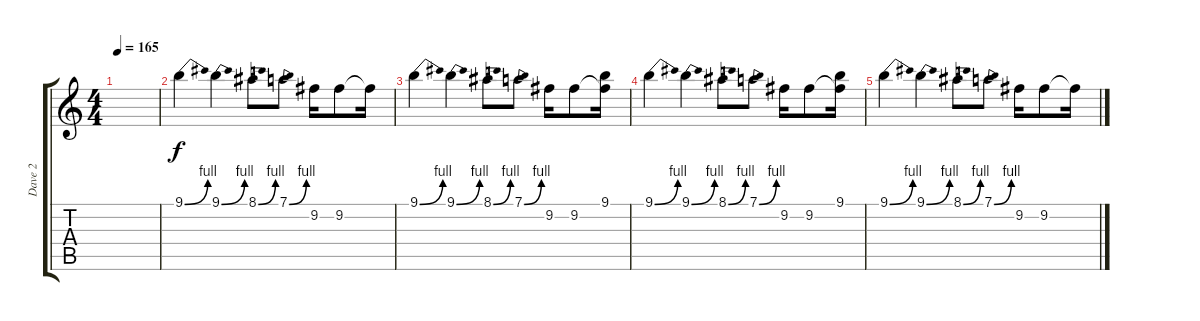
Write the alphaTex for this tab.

\track ("Dave 2" "Dave 2") {instrument overdrivenguitar}
\staff {score tabs}
\tuning (D4 A3 F3 C3 G2 C2) {hide}
\ts (4 4)
\tempo 165
\clef g2
\ks c
|
9.1{be (bend 0 0 60 4)}.4 9.1{be (bend 0 0 60 4)}.4 8.1{be (bend 0 0 60 4)}.8 7.1{be (bend 0 0 60 4)}.8 9.2.16 9.2.8 9.2{t}.16 |
9.1{be (bend 0 0 60 4)}.4 9.1{be (bend 0 0 60 4)}.4 8.1{be (bend 0 0 60 4)}.8 7.1{be (bend 0 0 60 4)}.8 9.2.16 9.2.8 (9.1 9.2{t}).16 |
9.1{be (bend 0 0 60 4)}.4 9.1{be (bend 0 0 60 4)}.4 8.1{be (bend 0 0 60 4)}.8 7.1{be (bend 0 0 60 4)}.8 9.2.16 9.2.8 (9.1 9.2{t}).16 |
9.1{be (bend 0 0 60 4)}.4 9.1{be (bend 0 0 60 4)}.4 8.1{be (bend 0 0 60 4)}.8 7.1{be (bend 0 0 60 4)}.8 9.2.16 9.2.8 9.2{t}.16
